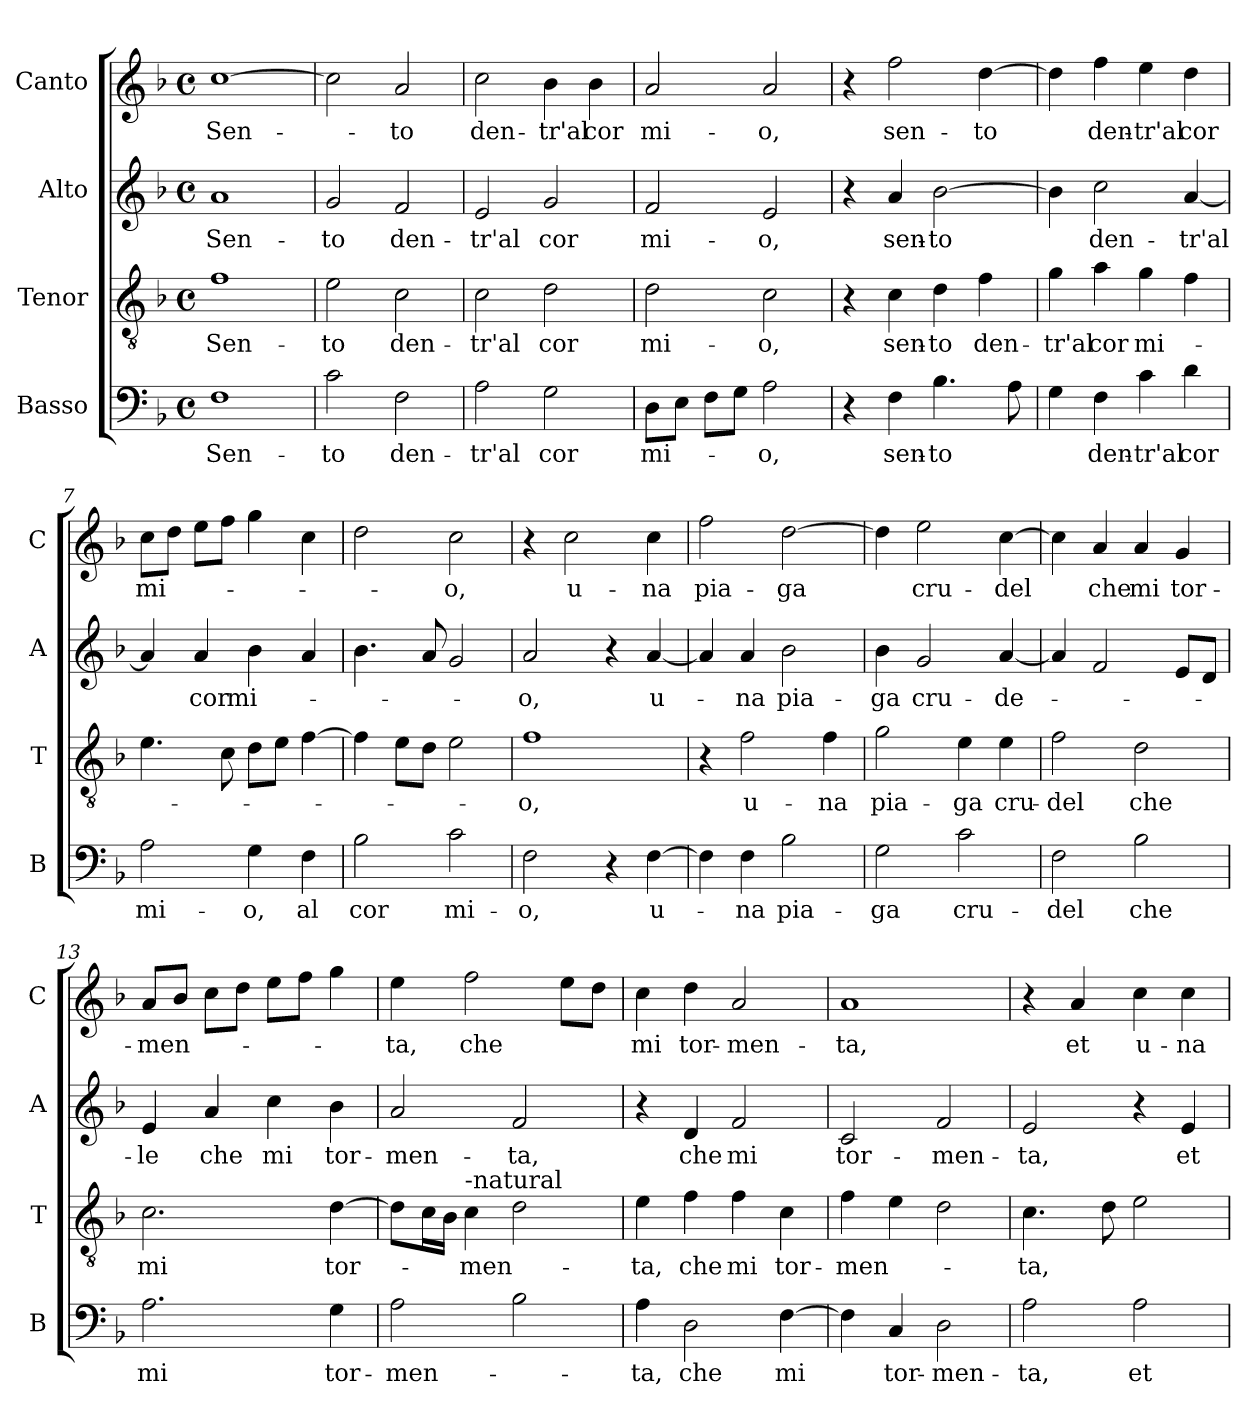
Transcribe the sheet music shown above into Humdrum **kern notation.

**kern	**text	**kern	**text	**kern	**text	**kern	**text
*part4	*part4	*part3	*part3	*part2	*part2	*part1	*part1
*staff4	*staff4	*staff3	*staff3	*staff2	*staff2	*staff1	*staff1
*I"Basso	*	*I"Tenor	*	*I"Alto	*	*I"Canto	*
*I'B	*	*I'T	*	*I'A	*	*I'C	*
*clefF4	*	*clefGv2	*	*clefG2	*	*clefG2	*
*k[b-]	*	*k[b-]	*	*k[b-]	*	*k[b-]	*
*F:	*	*F:	*	*F:	*	*F:	*
*M4/4	*	*M4/4	*	*M4/4	*	*M4/4	*
*met(c)	*	*met(c)	*	*met(c)	*	*met(c)	*
=1	=1	=1	=1	=1	=1	=1	=1
!	!LO:LY:b	!	!LO:LY:b	!	!LO:LY:b	!	!LO:LY:b
1F	Sen-	1f	Sen-	1a	Sen-	[1cc	Sen-
=2	=2	=2	=2	=2	=2	=2	=2
!	!LO:LY:b	!	!LO:LY:b	!	!LO:LY:b	!	!
2c\	-to	2e\	-to	2g/	-to	2cc\]	.
!	!LO:LY:b	!	!LO:LY:b	!	!LO:LY:b	!	!LO:LY:b
2F\	den-	2c\	den-	2f/	den-	2a/	-to
=3	=3	=3	=3	=3	=3	=3	=3
!	!LO:LY:b	!	!LO:LY:b	!	!LO:LY:b	!	!LO:LY:b
2A\	-tr'al	2c\	-tr'al	2e/	-tr'al	2cc\	den-
!	!LO:LY:b	!	!LO:LY:b	!	!LO:LY:b	!	!LO:LY:b
2G\	cor	2d\	cor	2g/	cor	4b-\	-tr'al
!	!	!	!	!	!	!	!LO:LY:b
.	.	.	.	.	.	4b-\	cor
=4	=4	=4	=4	=4	=4	=4	=4
!	!LO:LY:b	!	!LO:LY:b	!	!LO:LY:b	!	!LO:LY:b
8D\L	mi-	2d\	mi-	2f/	mi-	2a/	mi-
8E\J	.	.	.	.	.	.	.
8F\L	.	.	.	.	.	.	.
8G\J	.	.	.	.	.	.	.
!	!LO:LY:b	!	!LO:LY:b	!	!LO:LY:b	!	!LO:LY:b
2A\	-o,	2c\	-o,	2e/	-o,	2a/	-o,
=5	=5	=5	=5	=5	=5	=5	=5
4r	.	4r	.	4r	.	4r	.
!	!LO:LY:b	!	!LO:LY:b	!	!LO:LY:b	!	!LO:LY:b
4F\	sen-	4c\	sen-	4a/	sen-	2ff\	sen-
!	!LO:LY:b	!	!LO:LY:b	!	!LO:LY:b	!	!
4.B-\	-to	4d\	-to	[2b-\	-to	.	.
!	!	!	!LO:LY:b	!	!	!	!LO:LY:b
.	.	4f\	den-	.	.	[4dd\	-to
8A\	.	.	.	.	.	.	.
=6	=6	=6	=6	=6	=6	=6	=6
!	!	!	!LO:LY:b	!	!	!	!
4G\	.	4g\	-tr'al	4b-\]	.	4dd\]	.
!	!LO:LY:b	!	!LO:LY:b	!	!LO:LY:b	!	!LO:LY:b
4F\	den-	4a\	cor	2cc\	den-	4ff\	den-
!	!LO:LY:b	!	!LO:LY:b	!	!	!	!LO:LY:b
4c\	-tr'al	4g\	mi-	.	.	4ee\	-tr'al
!	!LO:LY:b	!	!	!	!LO:LY:b	!	!LO:LY:b
4d\	cor	4f\	.	[4a/	-tr'al	4dd\	cor
!!LO:LB:g=z
=7	=7	=7	=7	=7	=7	=7	=7
!	!LO:LY:b	!	!	!	!	!	!LO:LY:b
2A\	mi-	4.e\	.	4a/]	.	8cc\L	mi-
.	.	.	.	.	.	8dd\J	.
!	!	!	!	!	!LO:LY:b	!	!
.	.	.	.	4a/	cor	8ee\L	.
.	.	8c\	.	.	.	8ff\J	.
!	!LO:LY:b	!	!	!	!LO:LY:b	!	!
4G\	-o,	8d\L	.	4b-\	mi-	4gg\	.
.	.	8e\J	.	.	.	.	.
!	!LO:LY:b	!	!	!	!	!	!
4F\	al	[4f\	.	4a/	.	4cc\	.
=8	=8	=8	=8	=8	=8	=8	=8
!	!LO:LY:b	!	!	!	!	!	!
2B-\	cor	4f\]	.	4.b-\	.	2dd\	.
.	.	8e\L	.	.	.	.	.
.	.	8d\J	.	8a/	.	.	.
!	!LO:LY:b	!	!	!	!	!	!LO:LY:b
2c\	mi-	2e\	.	2g/	.	2cc\	-o,
=9	=9	=9	=9	=9	=9	=9	=9
!	!LO:LY:b	!	!LO:LY:b	!	!LO:LY:b	!	!
2F\	-o,	1f	-o,	2a/	-o,	4r	.
!	!	!	!	!	!	!	!LO:LY:b
.	.	.	.	.	.	2cc\	u-
4r	.	.	.	4r	.	.	.
!	!LO:LY:b	!	!	!	!LO:LY:b	!	!LO:LY:b
[4F\	u-	.	.	[4a/	u-	4cc\	-na
=10	=10	=10	=10	=10	=10	=10	=10
!	!	!	!	!	!	!	!LO:LY:b
4F\]	.	4r	.	4a/]	.	2ff\	pia-
!	!LO:LY:b	!	!LO:LY:b	!	!LO:LY:b	!	!
4F\	-na	2f\	u-	4a/	-na	.	.
!	!LO:LY:b	!	!	!	!LO:LY:b	!	!LO:LY:b
2B-\	pia-	.	.	2b-\	pia-	[2dd\	-ga
!	!	!	!LO:LY:b	!	!	!	!
.	.	4f\	-na	.	.	.	.
=11	=11	=11	=11	=11	=11	=11	=11
!	!LO:LY:b	!	!LO:LY:b	!	!LO:LY:b	!	!
2G\	-ga	2g\	pia-	4b-\	-ga	4dd\]	.
!	!	!	!	!	!LO:LY:b	!	!LO:LY:b
.	.	.	.	2g/	cru-	2ee\	cru-
!	!LO:LY:b	!	!LO:LY:b	!	!	!	!
2c\	cru-	4e\	-ga	.	.	.	.
!	!	!	!LO:LY:b	!	!LO:LY:b	!	!LO:LY:b
.	.	4e\	cru-	[4a/	-de-	[4cc\	-del
=12	=12	=12	=12	=12	=12	=12	=12
!	!LO:LY:b	!	!LO:LY:b	!	!	!	!
2F\	-del	2f\	-del	4a/]	.	4cc\]	.
!	!	!	!	!	!	!	!LO:LY:b
.	.	.	.	2f/	.	4a/	che
!	!LO:LY:b	!	!LO:LY:b	!	!	!	!LO:LY:b
2B-\	che	2d\	che	.	.	4a/	mi
!	!	!	!	!	!	!	!LO:LY:b
.	.	.	.	8e/L	.	4g/	tor-
.	.	.	.	8d/J	.	.	.
!!LO:LB:g=z
=13	=13	=13	=13	=13	=13	=13	=13
!	!LO:LY:b	!	!LO:LY:b	!	!LO:LY:b	!	!LO:LY:b
2.A\	mi	2.c\	mi	4e/	-le	8a/L	-men-
.	.	.	.	.	.	8b-/J	.
!	!	!	!	!	!LO:LY:b	!	!
.	.	.	.	4a/	che	8cc\L	.
.	.	.	.	.	.	8dd\J	.
!	!	!	!	!	!LO:LY:b	!	!
.	.	.	.	4cc\	mi	8ee\L	.
.	.	.	.	.	.	8ff\J	.
!	!LO:LY:b	!	!LO:LY:b	!	!LO:LY:b	!	!
4G\	tor-	[4d\	tor-	4b-\	tor-	4gg\	.
=14	=14	=14	=14	=14	=14	=14	=14
!	!LO:LY:b	!	!	!	!LO:LY:b	!	!LO:LY:b
2A\	-men-	8d\L]	.	2a/	-men-	4ee\	-ta,
.	.	16c\L	.	.	.	.	.
.	.	16B-\JJ	.	.	.	.	.
!	!	!LO:TX:a:t=-natural	!	!	!	!	!
!	!	!	!LO:LY:b	!	!	!	!LO:LY:b
.	.	4c\	-men-	.	.	2ff\	che
!	!	!	!	!	!LO:LY:b	!	!
2B-\	.	2d\	.	2f/	-ta,	.	.
.	.	.	.	.	.	8ee\L	.
.	.	.	.	.	.	8dd\J	.
=15	=15	=15	=15	=15	=15	=15	=15
!	!LO:LY:b	!	!LO:LY:b	!	!	!	!LO:LY:b
4A\	-ta,	4e\	-ta,	4r	.	4cc\	mi
!	!LO:LY:b	!	!LO:LY:b	!	!LO:LY:b	!	!LO:LY:b
2D\	che	4f\	che	4d/	che	4dd\	tor-
!	!	!	!LO:LY:b	!	!LO:LY:b	!	!LO:LY:b
.	.	4f\	mi	2f/	mi	2a/	-men-
!	!LO:LY:b	!	!LO:LY:b	!	!	!	!
[4F\	mi	4c\	tor-	.	.	.	.
=16	=16	=16	=16	=16	=16	=16	=16
!	!	!	!LO:LY:b	!	!LO:LY:b	!	!LO:LY:b
4F\]	.	4f\	-men-	2c/	tor-	1a	-ta,
!	!LO:LY:b	!	!	!	!	!	!
4C/	tor-	4e\	.	.	.	.	.
!	!LO:LY:b	!	!	!	!LO:LY:b	!	!
2D\	-men-	2d\	.	2f/	-men-	.	.
=17	=17	=17	=17	=17	=17	=17	=17
!	!LO:LY:b	!	!LO:LY:b	!	!LO:LY:b	!	!
2A\	-ta,	4.c\	-ta,	2e/	-ta,	4r	.
!	!	!	!	!	!	!	!LO:LY:b
.	.	.	.	.	.	4a/	et
.	.	8d\	.	.	.	.	.
!	!LO:LY:b	!	!	!	!	!	!LO:LY:b
2A\	et	2e\	.	4r	.	4cc\	u-
!	!	!	!	!	!LO:LY:b	!	!LO:LY:b
.	.	.	.	4e/	et	4cc\	-na
=	=	=	=	=	=	=	=
*-	*-	*-	*-	*-	*-	*-	*-
